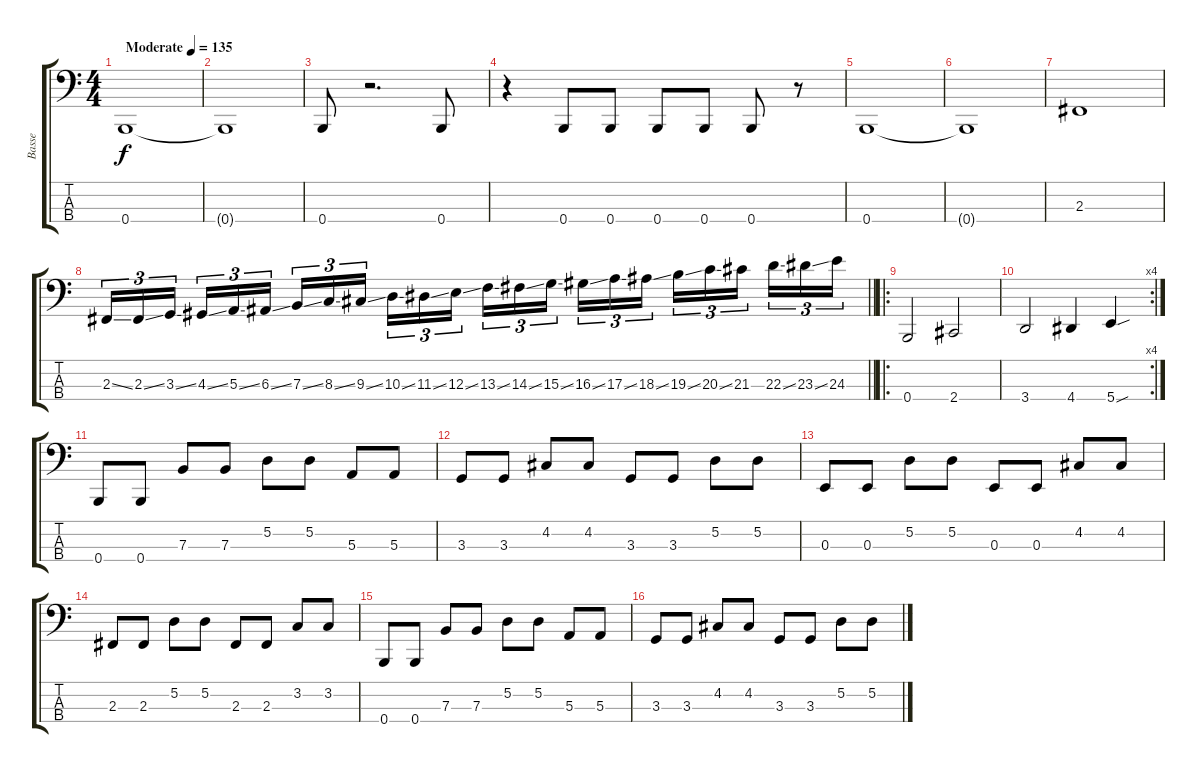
\track ("Basse" "Basse") {instrument electricbassfinger}
\staff {score tabs}
\tuning (D2 A1 E1 B0) {hide}
\ts (4 4)
\tempo (135 "Moderate")
\clef f4
\ks c
0.4.1{dy f instrument electricbassfinger} |
0.4{t}.1 |
0.4.8 r.2{d} 0.4.8 |
r.4 0.4.8 0.4.8 0.4.8 0.4.8 0.4.8 r.8 |
0.4.1 |
0.4{t}.1 |
2.3.1 |
\barLineRight lightlight
2.3{ss}.16{tu (3 2)} 2.3{ss}.16{tu (3 2)} 3.3{ss}.16{tu (3 2) beam splitsecondary} 4.3{ss}.16{tu (3 2)} 5.3{ss}.16{tu (3 2)} 6.3{ss}.16{tu (3 2)} 7.3{ss}.16{tu (3 2)} 8.3{ss}.16{tu (3 2)} 9.3{ss}.16{tu (3 2) beam splitsecondary} 10.3{ss}.16{tu (3 2)} 11.3{ss}.16{tu (3 2)} 12.3{ss}.16{tu (3 2)} 13.3{ss}.16{tu (3 2)} 14.3{ss}.16{tu (3 2)} 15.3{ss}.16{tu (3 2) beam splitsecondary} 16.3{ss}.16{tu (3 2)} 17.3{ss}.16{tu (3 2)} 18.3{ss}.16{tu (3 2)} 19.3{ss}.16{tu (3 2)} 20.3{ss}.16{tu (3 2)} 21.3.16{tu (3 2) beam splitsecondary} 22.3{ss}.16{tu (3 2)} 23.3{ss}.16{tu (3 2)} 24.3.16{tu (3 2)} |
\ro
0.4.2 2.4.2 |
\rc 4
3.4.2 4.4.4 5.4{sou}.4 |
0.4.8 0.4.8 7.3.8 7.3.8 5.2.8 5.2.8 5.3.8 5.3.8 |
3.3.8 3.3.8 4.2.8 4.2.8 3.3.8 3.3.8 5.2.8 5.2.8 |
0.3.8 0.3.8 5.2.8 5.2.8 0.3.8 0.3.8 4.2.8 4.2.8 |
2.3.8 2.3.8 5.2.8 5.2.8 2.3.8 2.3.8 3.2.8 3.2.8 |
0.4.8 0.4.8 7.3.8 7.3.8 5.2.8 5.2.8 5.3.8 5.3.8 |
3.3.8 3.3.8 4.2.8 4.2.8 3.3.8 3.3.8 5.2.8 5.2.8
